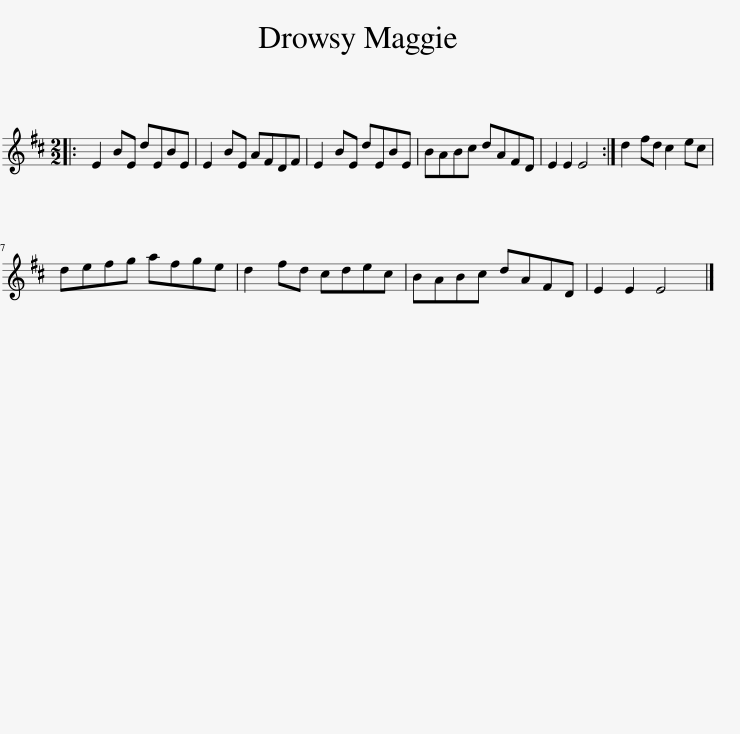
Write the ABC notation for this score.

X:1
L:1/8
M:2/2
I:linebreak $
K:D
V:1 treble
V:1
|: E2 BE dEBE | E2 BE AFDF | E2 BE dEBE | BABc dAFD | E2 E2 E4 :| %5
 d2 fd c2 ec |$ defg afge | d2 fd cdec | BABc dAFD | E2 E2 E4 |] %10
